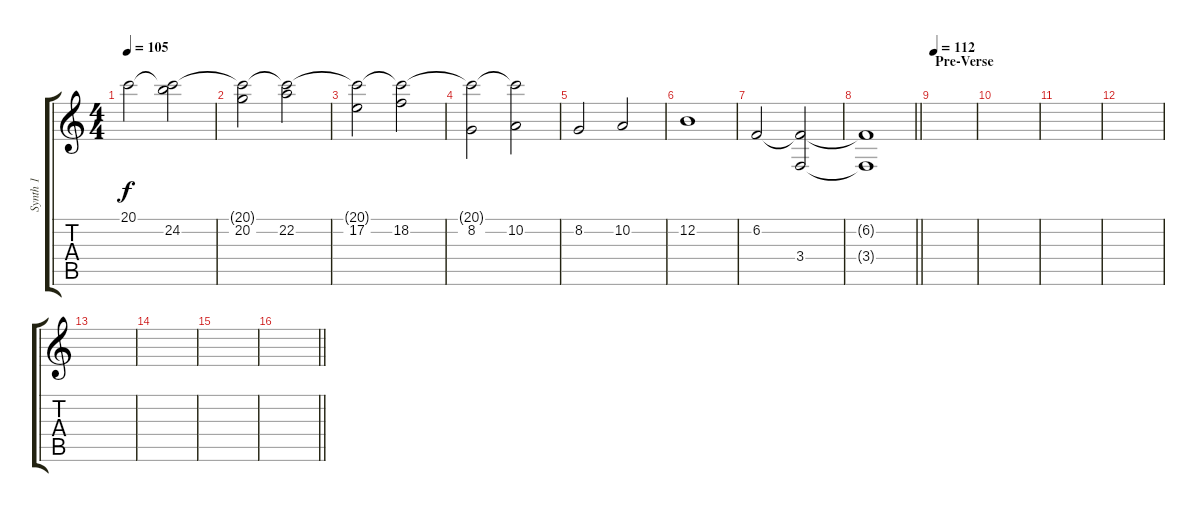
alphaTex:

\track ("Synth 1" "Synth 1") {instrument churchorgan}
\staff {score tabs}
\tuning (E4 B3 G3 D3 A2 E2) {hide}
\ts (4 4)
\tempo 105
\clef g2
\ks c
20.1.2{dy f} (20.1{t} 24.2).2 |
(20.1{t} 20.2).2 (20.1{t} 22.2).2 |
(20.1{t} 17.2).2 (20.1{t} 18.2).2 |
(20.1{t} 8.2).2 (20.1{t} 10.2).2 |
8.2.2 10.2.2 |
12.2.1 |
6.2.2 (6.2{t} 3.4).2 |
\barLineRight lightlight
(6.2{t} 3.4{t}).1 |
\section ("" "Pre-Verse")
\tempo 112
|
|
|
|
|
|
|
\barLineRight lightlight
